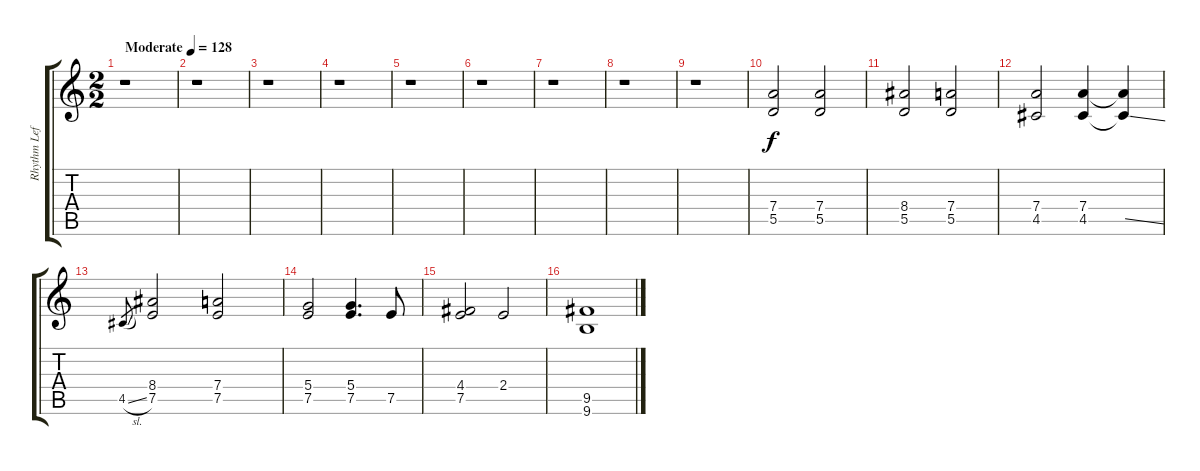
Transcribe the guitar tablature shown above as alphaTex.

\track ("Rhythm Left" "Rhythm Lef") {instrument overdrivenguitar}
\staff {score tabs}
\tuning (E4 B3 G3 D3 A2 D2) {hide}
\ts (2 2)
\tempo (128 "Moderate")
\clef g2
\ks c
r.1{dy f instrument overdrivenguitar} |
r.1 |
r.1 |
r.1 |
r.1 |
r.1 |
r.1 |
r.1 |
r.1 |
(7.4 5.5).2 (7.4 5.5).2 |
(8.4 5.5).2 (7.4 5.5).2 |
(7.4 4.5).2 (7.4 4.5).4 (7.4{t} 4.5{ss t}).4 |
4.5{sl}.8{gr} (8.4 7.5).2 (7.4 7.5).2 |
(5.4 7.5).2 (5.4 7.5).4{d} 7.5.8 |
(4.4 7.5).2 2.4.2 |
(9.5 9.6).1
